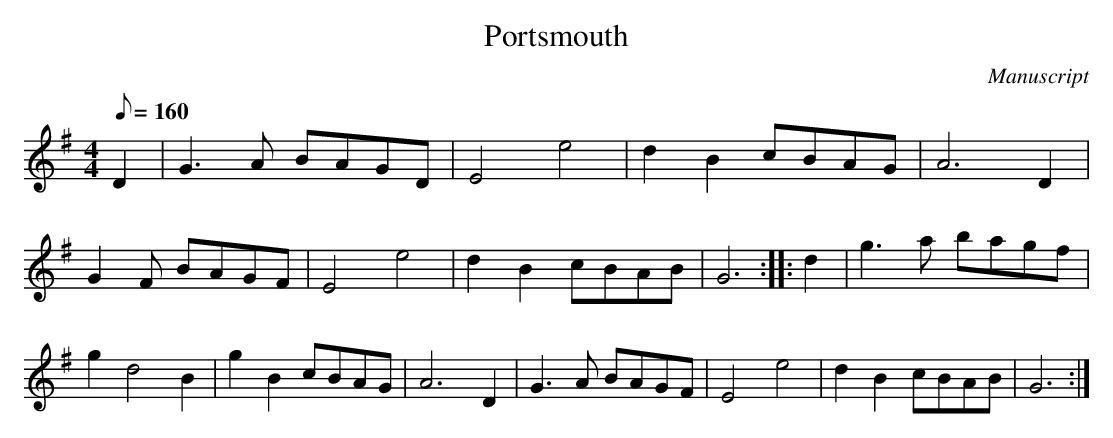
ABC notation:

X:1
T: Portsmouth
M:4/4
L:1/8
Q:160
O:Manuscript
K:G
D2|G3 A BAGD|E4 e4|d2 B2 cBAG|A6 D2|G2 F BAGF|E4 e4|d2 B2 cBAB| G6::\
d2|g3 a bagf|g2 d4 B2|g2 B2 cBAG| A6 D2|G3 A BAGF|E4 e4|d2 B2 cBAB| G6:|
